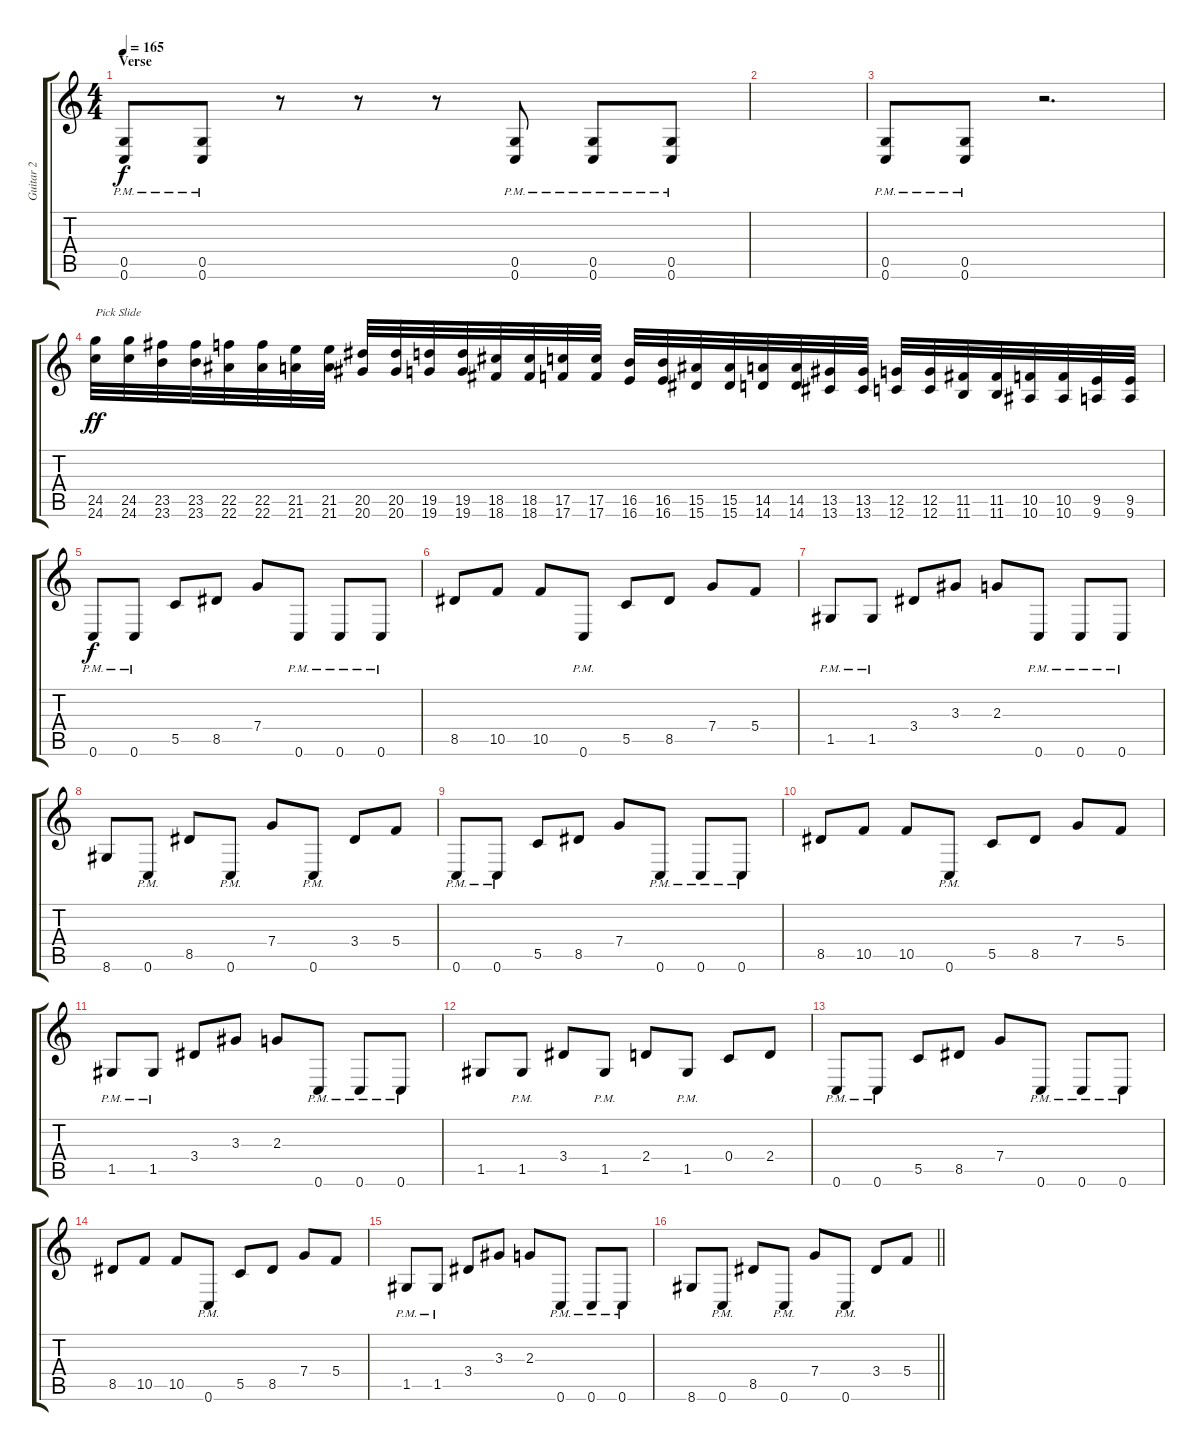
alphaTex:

\track ("Guitar 2" "Guitar 2") {instrument distortionguitar}
\staff {score tabs}
\tuning (D4 A3 F3 C3 G2 C2) {hide}
\ts (4 4)
\section ("" "Verse")
\tempo 165
\clef g2
\ks c
(0.5{pm} 0.6{pm}).8{dy f} (0.5{pm} 0.6{pm}).8 r.8 r.8 r.8 (0.5{pm} 0.6{pm}).8 (0.5{pm} 0.6{pm}).8 (0.5{pm} 0.6{pm}).8 |
|
(0.5{pm} 0.6{pm}).8 (0.5{pm} 0.6{pm}).8 r.2{d} |
(24.5 24.6).32{txt "Pick Slide" dy ff volume 13 instrument guitarfretnoise} (24.5 24.6).32 (23.5 23.6).32 (23.5 23.6).32 (22.5 22.6).32 (22.5 22.6).32 (21.5 21.6).32 (21.5 21.6).32 (20.5 20.6).32 (20.5 20.6).32 (19.5 19.6).32 (19.5 19.6).32 (18.5 18.6).32 (18.5 18.6).32 (17.5 17.6).32 (17.5 17.6).32 (16.5 16.6).32 (16.5 16.6).32 (15.5 15.6).32 (15.5 15.6).32 (14.5 14.6).32 (14.5 14.6).32 (13.5 13.6).32 (13.5 13.6).32 (12.5 12.6).32 (12.5 12.6).32 (11.5 11.6).32 (11.5 11.6).32 (10.5 10.6).32 (10.5 10.6).32 (9.5 9.6).32 (9.5 9.6).32 |
0.6{pm}.8{dy f instrument distortionguitar} 0.6{pm}.8 5.5.8 8.5.8 7.4.8 0.6{pm}.8 0.6{pm}.8 0.6{pm}.8 |
8.5.8 10.5.8 10.5.8 0.6{pm}.8 5.5.8 8.5.8 7.4.8 5.4.8 |
1.5{pm}.8 1.5{pm}.8 3.4.8 3.3.8 2.3.8 0.6{pm}.8 0.6{pm}.8 0.6{pm}.8 |
8.6.8 0.6{pm}.8 8.5.8 0.6{pm}.8 7.4.8 0.6{pm}.8 3.4.8 5.4.8 |
0.6{pm}.8 0.6{pm}.8 5.5.8 8.5.8 7.4.8 0.6{pm}.8 0.6{pm}.8 0.6{pm}.8 |
8.5.8 10.5.8 10.5.8 0.6{pm}.8 5.5.8 8.5.8 7.4.8 5.4.8 |
1.5{pm}.8 1.5{pm}.8 3.4.8 3.3.8 2.3.8 0.6{pm}.8 0.6{pm}.8 0.6{pm}.8 |
1.5.8 1.5{pm}.8 3.4.8 1.5{pm}.8 2.4.8 1.5{pm}.8 0.4.8 2.4.8 |
0.6{pm}.8 0.6{pm}.8 5.5.8 8.5.8 7.4.8 0.6{pm}.8 0.6{pm}.8 0.6{pm}.8 |
8.5.8 10.5.8 10.5.8 0.6{pm}.8 5.5.8 8.5.8 7.4.8 5.4.8 |
1.5{pm}.8 1.5{pm}.8 3.4.8 3.3.8 2.3.8 0.6{pm}.8 0.6{pm}.8 0.6{pm}.8 |
\barLineRight lightlight
8.6.8 0.6{pm}.8 8.5.8 0.6{pm}.8 7.4.8 0.6{pm}.8 3.4.8 5.4.8
